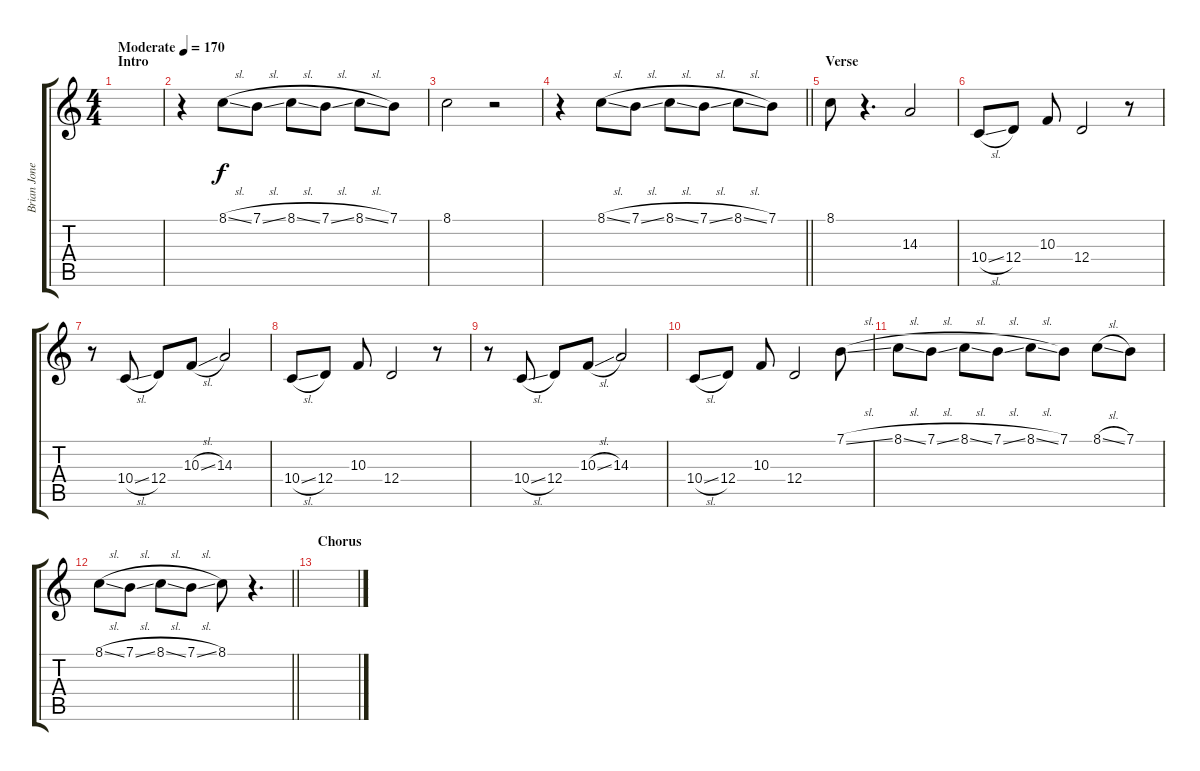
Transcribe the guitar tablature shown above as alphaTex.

\track ("Brian Jones" "Brian Jone") {instrument harmonica}
\staff {score tabs}
\tuning (E4 B3 G3 D3 A2 E2) {hide}
\ts (4 4)
\section ("" "Intro")
\tempo (170 "Moderate")
\clef g2
\ks c
|
r.4 8.1{sl}.8 7.1{sl}.8 8.1{sl}.8 7.1{sl}.8 8.1{sl}.8 7.1.8 |
8.1.2 r.2 |
\barLineRight lightlight
r.4 8.1{sl}.8 7.1{sl}.8 8.1{sl}.8 7.1{sl}.8 8.1{sl}.8 7.1.8 |
\section ("" "Verse")
8.1.8 r.4{d} 14.3.2 |
10.4{sl}.8 12.4.8 10.3.8 12.4.2 r.8 |
r.8 10.4{sl}.8 12.4.8 10.3{sl}.8 14.3.2 |
10.4{sl}.8 12.4.8 10.3.8 12.4.2 r.8 |
r.8 10.4{sl}.8 12.4.8 10.3{sl}.8 14.3.2 |
10.4{sl}.8 12.4.8 10.3.8 12.4.2 7.1{sl}.8 |
8.1{sl}.8 7.1{sl}.8 8.1{sl}.8 7.1{sl}.8 8.1{sl}.8 7.1.8 8.1{sl}.8 7.1.8 |
\barLineRight lightlight
8.1{sl}.8 7.1{sl}.8 8.1{sl}.8 7.1{sl}.8 8.1.8 r.4{d} |
\section ("" "Chorus")
